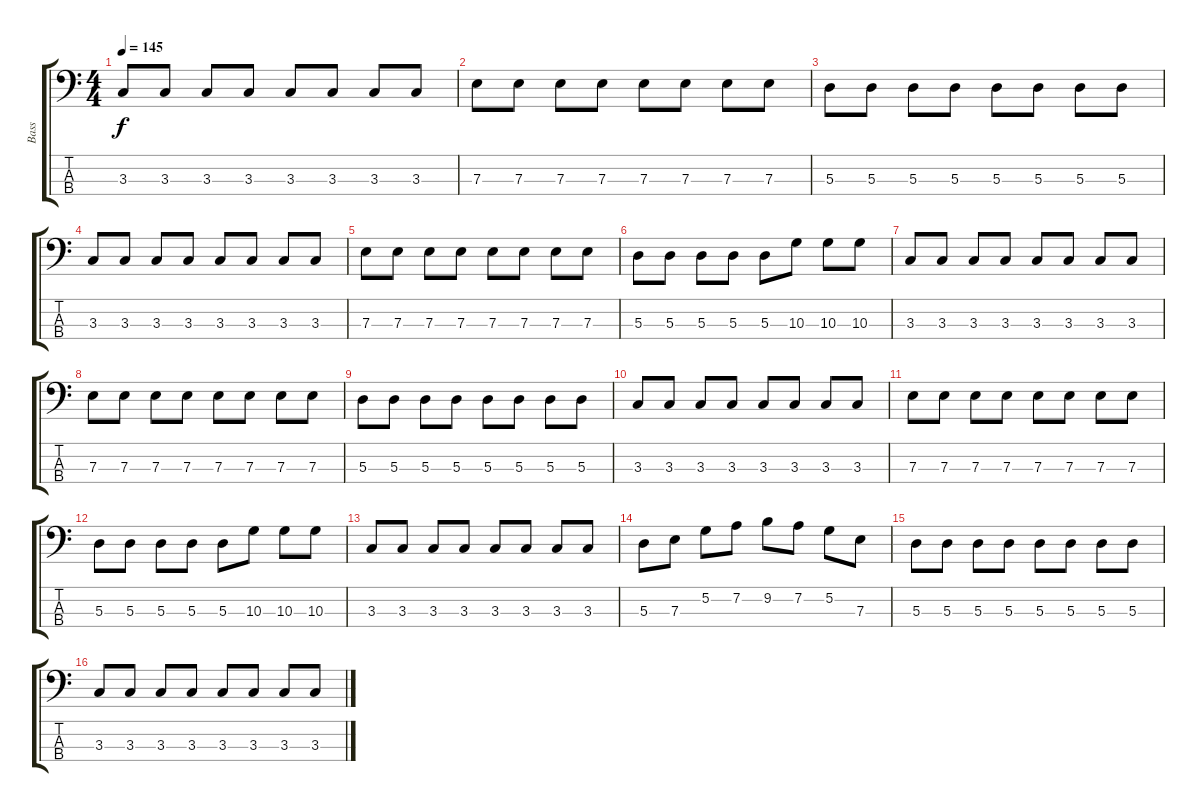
\track ("Bass" "Bass") {instrument electricbassfinger}
\staff {score tabs}
\tuning (G2 D2 A1 E1) {hide}
\ts (4 4)
\tempo 145
\clef f4
\ks c
3.3.8{dy f} 3.3.8 3.3.8 3.3.8 3.3.8 3.3.8 3.3.8 3.3.8 |
7.3.8 7.3.8 7.3.8 7.3.8 7.3.8 7.3.8 7.3.8 7.3.8 |
5.3.8 5.3.8 5.3.8 5.3.8 5.3.8 5.3.8 5.3.8 5.3.8 |
3.3.8 3.3.8 3.3.8 3.3.8 3.3.8 3.3.8 3.3.8 3.3.8 |
7.3.8 7.3.8 7.3.8 7.3.8 7.3.8 7.3.8 7.3.8 7.3.8 |
5.3.8 5.3.8 5.3.8 5.3.8 5.3.8 10.3.8 10.3.8 10.3.8 |
3.3.8 3.3.8 3.3.8 3.3.8 3.3.8 3.3.8 3.3.8 3.3.8 |
7.3.8 7.3.8 7.3.8 7.3.8 7.3.8 7.3.8 7.3.8 7.3.8 |
5.3.8 5.3.8 5.3.8 5.3.8 5.3.8 5.3.8 5.3.8 5.3.8 |
3.3.8 3.3.8 3.3.8 3.3.8 3.3.8 3.3.8 3.3.8 3.3.8 |
7.3.8 7.3.8 7.3.8 7.3.8 7.3.8 7.3.8 7.3.8 7.3.8 |
5.3.8 5.3.8 5.3.8 5.3.8 5.3.8 10.3.8 10.3.8 10.3.8 |
3.3.8 3.3.8 3.3.8 3.3.8 3.3.8 3.3.8 3.3.8 3.3.8 |
5.3.8 7.3.8 5.2.8 7.2.8 9.2.8 7.2.8 5.2.8 7.3.8 |
5.3.8 5.3.8 5.3.8 5.3.8 5.3.8 5.3.8 5.3.8 5.3.8 |
3.3.8 3.3.8 3.3.8 3.3.8 3.3.8 3.3.8 3.3.8 3.3.8
